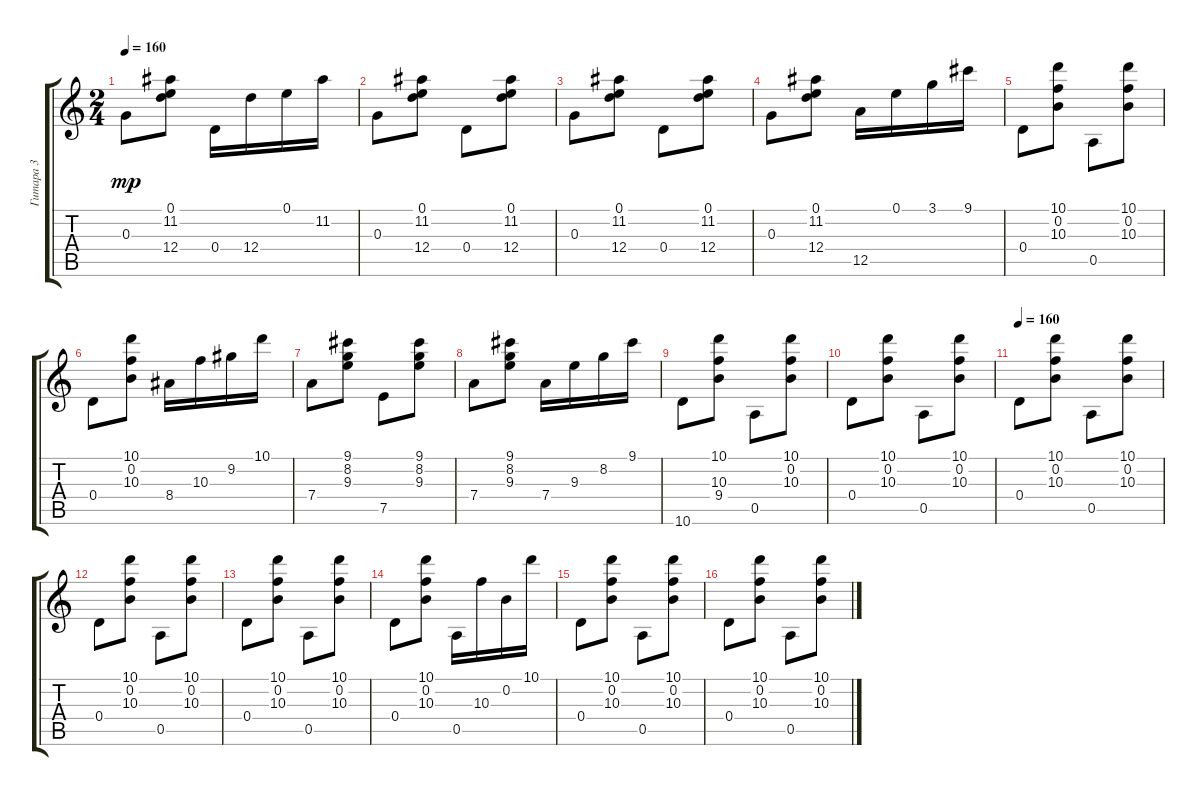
\track ("Гитара 3" "Гитара 3") {instrument acousticguitarnylon}
\staff {score tabs}
\tuning (E4 B3 G3 D3 A2 E2) {hide}
\ts (2 4)
\tempo 160
\clef g2
\ks c
0.3.8{dy mp} (0.1 11.2 12.4).8 0.4.16 12.4.16 0.1.16 11.2.16 |
0.3.8 (0.1 11.2 12.4).8 0.4.8 (0.1 11.2 12.4).8 |
0.3.8 (0.1 11.2 12.4).8 0.4.8 (0.1 11.2 12.4).8 |
0.3.8 (0.1 11.2 12.4).8 12.5.16 0.1.16 3.1.16 9.1.16 |
0.4.8 (10.1 0.2 10.3).8 0.5.8 (10.1 0.2 10.3).8 |
0.4.8 (10.1 0.2 10.3).8 8.4.16 10.3.16 9.2.16 10.1.16 |
7.4.8 (9.1 8.2 9.3).8 7.5.8 (9.1 8.2 9.3).8 |
7.4.8 (9.1 8.2 9.3).8 7.4.16 9.3.16 8.2.16 9.1.16 |
10.6.8 (10.1 10.3 9.4).8 0.5.8 (10.1 0.2 10.3).8 |
0.4.8 (10.1 0.2 10.3).8 0.5.8 (10.1 0.2 10.3).8 |
\tempo 160
0.4.8 (10.1 0.2 10.3).8 0.5.8 (10.1 0.2 10.3).8 |
0.4.8 (10.1 0.2 10.3).8 0.5.8 (10.1 0.2 10.3).8 |
0.4.8 (10.1 0.2 10.3).8 0.5.8 (10.1 0.2 10.3).8 |
0.4.8 (10.1 0.2 10.3).8 0.5.16 10.3.16 0.2.16 10.1.16 |
0.4.8 (10.1 0.2 10.3).8 0.5.8 (10.1 0.2 10.3).8 |
0.4.8 (10.1 0.2 10.3).8 0.5.8 (10.1 0.2 10.3).8
